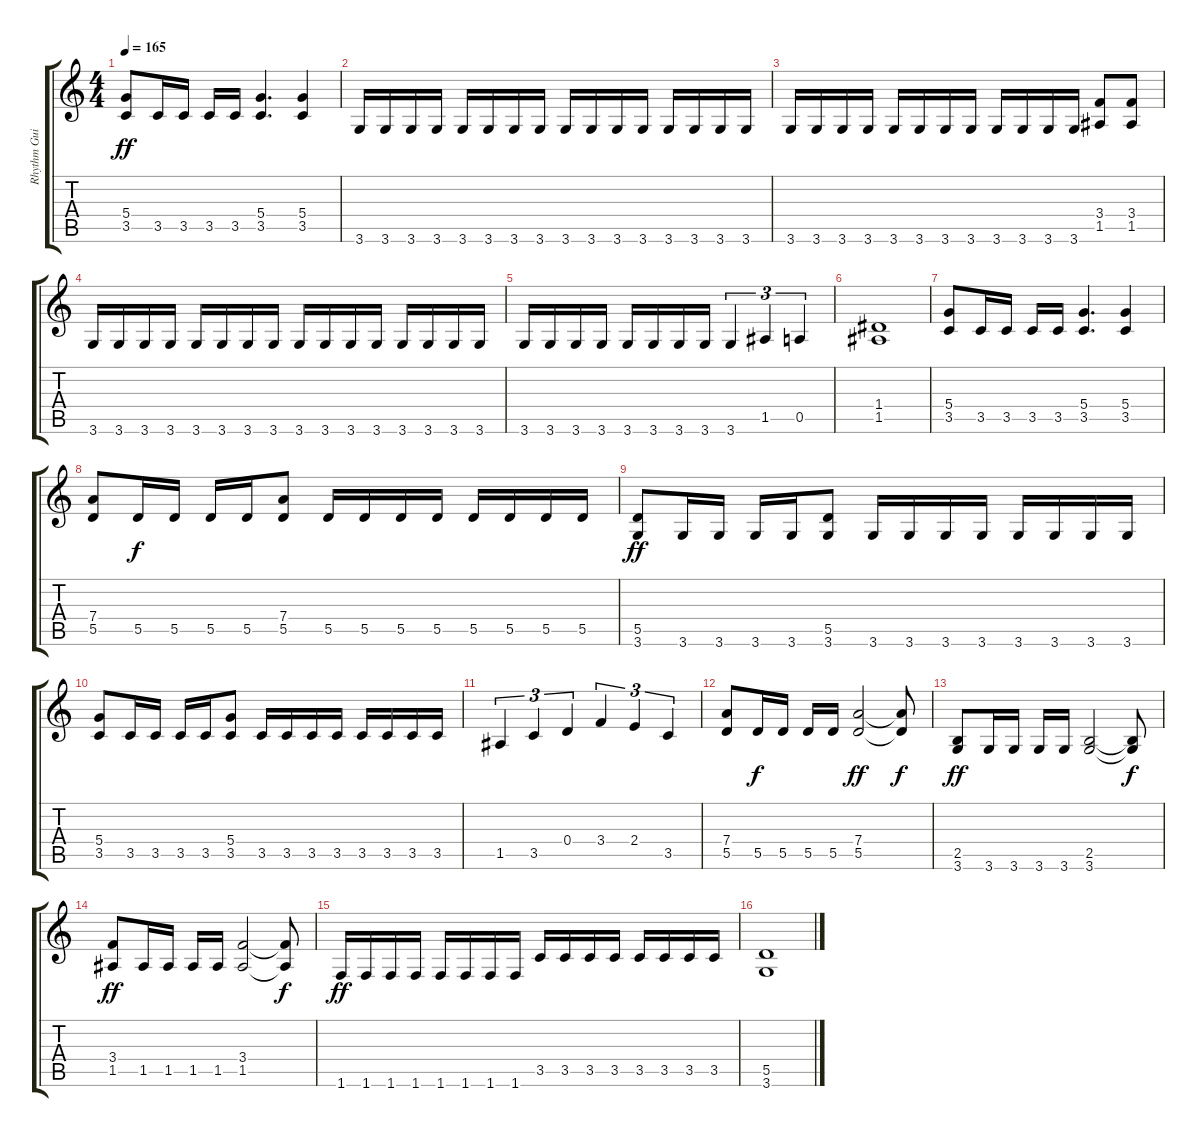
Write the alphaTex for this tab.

\track ("Rhythm Guitar" "Rhythm Gui") {instrument distortionguitar}
\staff {score tabs}
\tuning (E4 B3 G3 D3 A2 E2) {hide}
\ts (4 4)
\tempo 165
\clef g2
\ks c
(5.4 3.5).8{dy ff} 3.5.16 3.5.16 3.5.16 3.5.16 (5.4 3.5).4{d} (5.4 3.5).4 |
3.6.16 3.6.16 3.6.16 3.6.16 3.6.16 3.6.16 3.6.16 3.6.16 3.6.16 3.6.16 3.6.16 3.6.16 3.6.16 3.6.16 3.6.16 3.6.16 |
3.6.16 3.6.16 3.6.16 3.6.16 3.6.16 3.6.16 3.6.16 3.6.16 3.6.16 3.6.16 3.6.16 3.6.16 (3.4 1.5).8 (3.4 1.5).8 |
3.6.16 3.6.16 3.6.16 3.6.16 3.6.16 3.6.16 3.6.16 3.6.16 3.6.16 3.6.16 3.6.16 3.6.16 3.6.16 3.6.16 3.6.16 3.6.16 |
3.6.16 3.6.16 3.6.16 3.6.16 3.6.16 3.6.16 3.6.16 3.6.16 3.6.4{tu (3 2)} 1.5.4{tu (3 2)} 0.5.4{tu (3 2)} |
(1.4 1.5).1 |
(5.4 3.5).8 3.5.16 3.5.16 3.5.16 3.5.16 (5.4 3.5).4{d} (5.4 3.5).4 |
(7.4 5.5).8 5.5.16{dy f} 5.5.16 5.5.16 5.5.16 (7.4 5.5).8 5.5.16 5.5.16 5.5.16 5.5.16 5.5.16 5.5.16 5.5.16 5.5.16 |
(5.5 3.6).8{dy ff} 3.6.16 3.6.16 3.6.16 3.6.16 (5.5 3.6).8 3.6.16 3.6.16 3.6.16 3.6.16 3.6.16 3.6.16 3.6.16 3.6.16 |
(5.4 3.5).8 3.5.16 3.5.16 3.5.16 3.5.16 (5.4 3.5).8 3.5.16 3.5.16 3.5.16 3.5.16 3.5.16 3.5.16 3.5.16 3.5.16 |
1.5.4{tu (3 2)} 3.5.4{tu (3 2)} 0.4.4{tu (3 2)} 3.4.4{tu (3 2)} 2.4.4{tu (3 2)} 3.5.4{tu (3 2)} |
(7.4 5.5).8 5.5.16{dy f} 5.5.16 5.5.16 5.5.16 (7.4 5.5).2{dy ff} (7.4{t} 5.5{t}).8{dy f} |
(2.5 3.6).8{dy ff} 3.6.16 3.6.16 3.6.16 3.6.16 (2.5 3.6).2 (2.5{t} 3.6{t}).8{dy f} |
(3.4 1.5).8{dy ff} 1.5.16 1.5.16 1.5.16 1.5.16 (3.4 1.5).2 (3.4{t} 1.5{t}).8{dy f} |
1.6.16{dy ff} 1.6.16 1.6.16 1.6.16 1.6.16 1.6.16 1.6.16 1.6.16 3.5.16 3.5.16 3.5.16 3.5.16 3.5.16 3.5.16 3.5.16 3.5.16 |
(5.5 3.6).1
